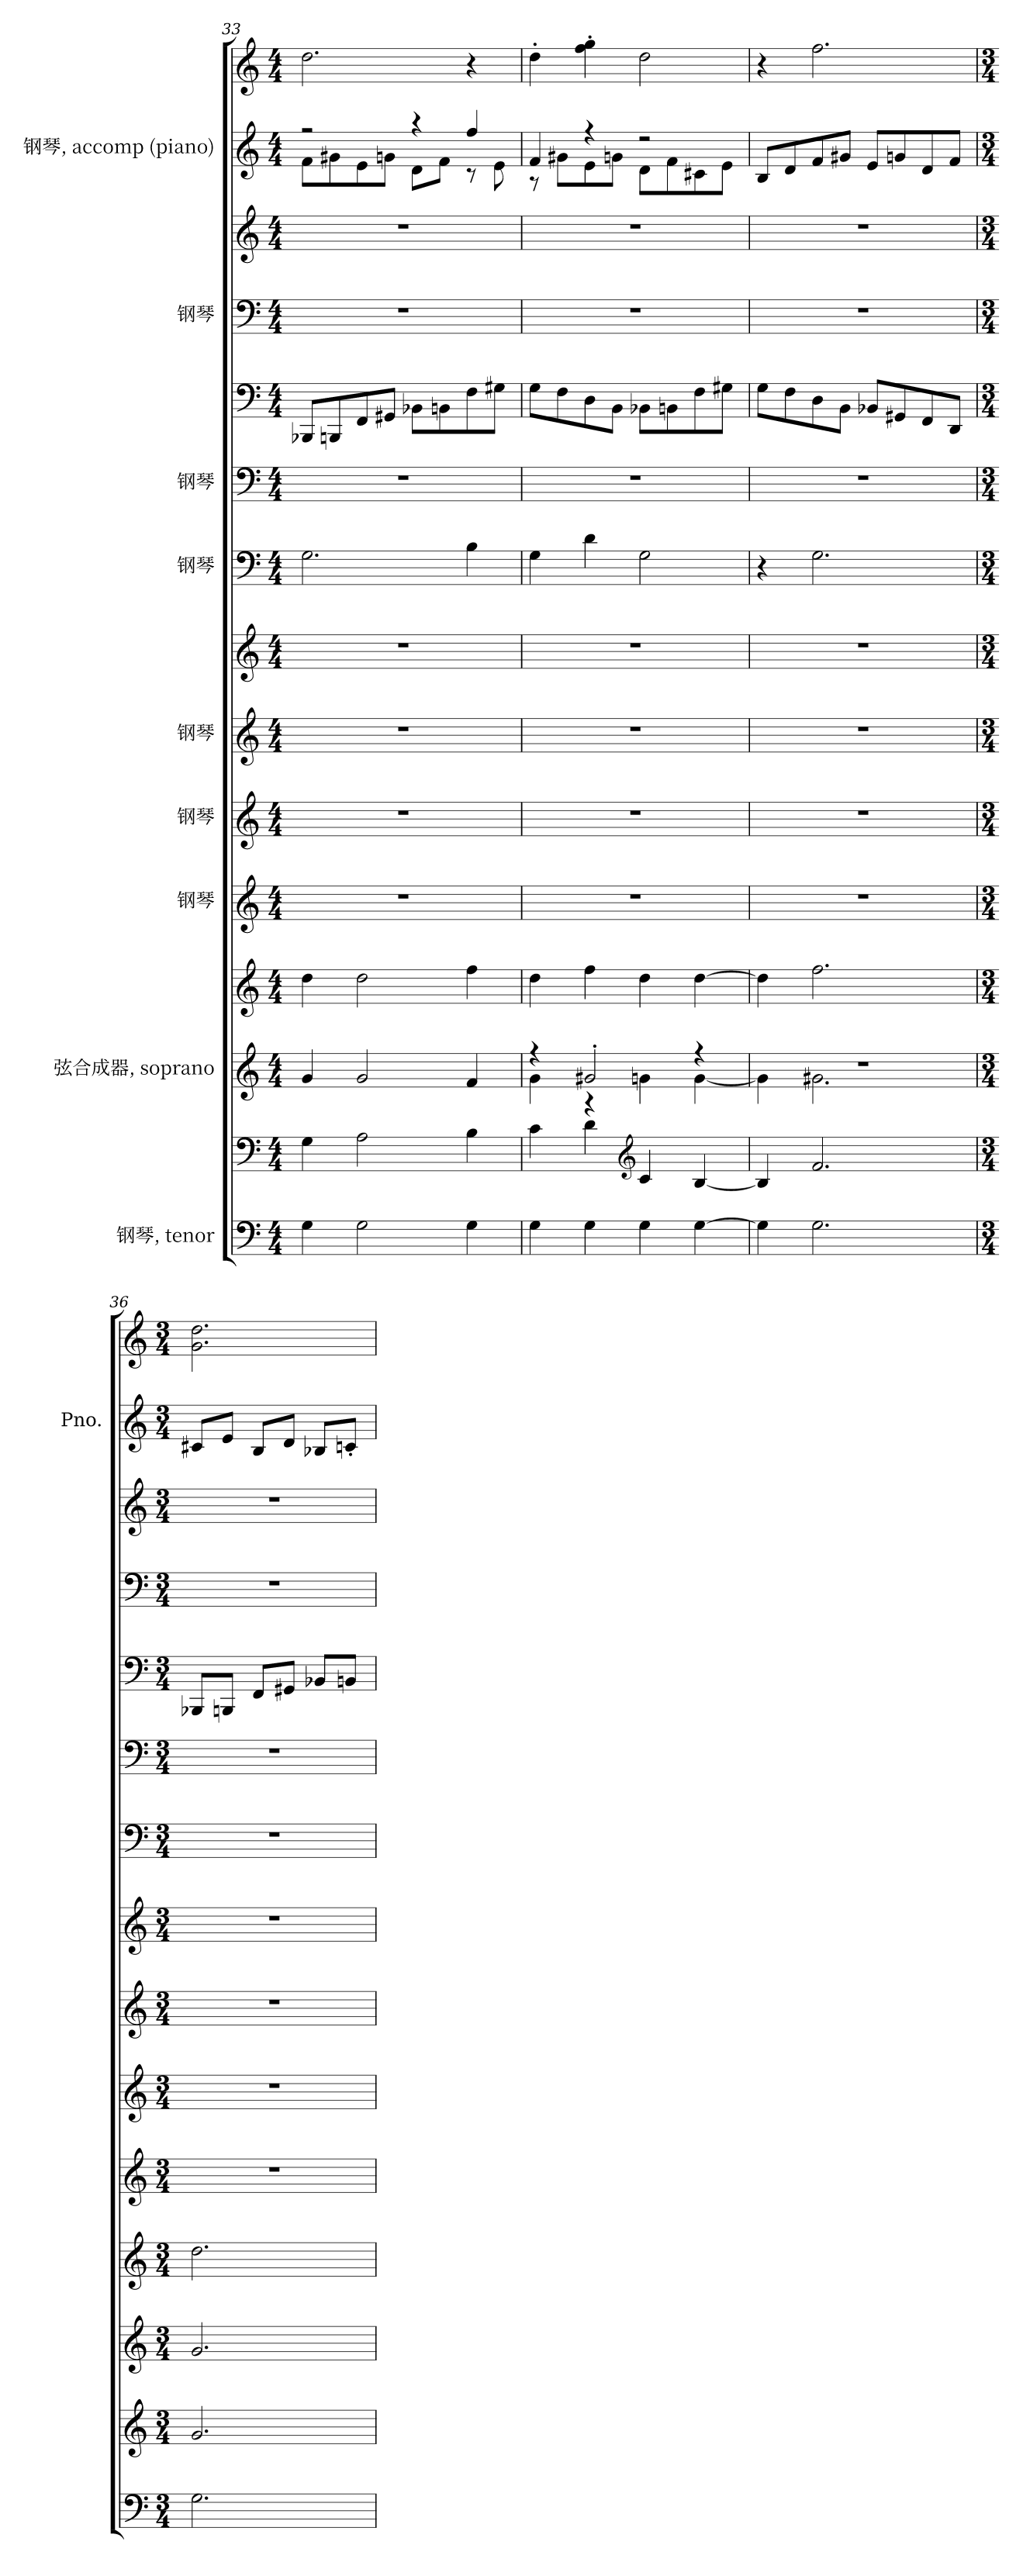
**kern	**kern	**kern	**kern	**kern	**kern	**kern	**kern	**kern	**kern	**kern	**kern	**kern	**kern	**kern
*part9	*part9	*part8	*part8	*part7	*part6	*part5	*part5	*part4	*part3	*part3	*part2	*part2	*part1	*part1
*staff15	*staff14	*staff13	*staff12	*staff11	*staff10	*staff9	*staff8	*staff7	*staff6	*staff5	*staff4	*staff3	*staff2	*staff1
*I"钢琴, tenor	*	*I"弦合成器, soprano	*	*I"钢琴	*I"钢琴	*I"钢琴	*	*I"钢琴	*I"钢琴	*	*I"钢琴	*	*I"钢琴, accomp (piano)	*
*	*	*	*	*	*	*	*	*	*	*	*	*	*I'Pno.	*
!!LO:PB:g=z
*clefF4	*clefF4	*clefG2	*clefG2	*clefG2	*clefG2	*clefG2	*clefG2	*clefF4	*clefF4	*clefF4	*clefF4	*clefG2	*clefG2	*clefG2
*k[]	*k[]	*k[]	*k[]	*k[]	*k[]	*k[]	*k[]	*k[]	*k[]	*k[]	*k[]	*k[]	*k[]	*k[]
*M4/4	*M4/4	*M4/4	*M4/4	*M4/4	*M4/4	*M4/4	*M4/4	*M4/4	*M4/4	*M4/4	*M4/4	*M4/4	*M4/4	*M4/4
=33	=33	=33	=33	=33	=33	=33	=33	=33	=33	=33	=33	=33	=33	=33
*	*	*	*	*	*	*	*	*	*	*	*	*	*^	*
4G\	4G\	4g/	4dd\	1r	1r	1r	1r	2.G\	1r	8BBB-X/L	1r	1r	2r	8f\L	2.dd\
.	.	.	.	.	.	.	.	.	.	8BBBn/	.	.	.	8g#X\	.
2G\	2A\	2g/	2dd\	.	.	.	.	.	.	8FF/	.	.	.	8e\	.
.	.	.	.	.	.	.	.	.	.	8GG#X/J	.	.	.	8gn\J	.
.	.	.	.	.	.	.	.	.	.	8BB-X\L	.	.	4r	8d\L	.
.	.	.	.	.	.	.	.	.	.	8BBn\	.	.	.	8f\J	.
4G\	4B\	4f/	4ff\	.	.	.	.	4B\	.	8F\	.	.	4ff/	8r	4r
.	.	.	.	.	.	.	.	.	.	8G#X\J	.	.	.	8e\	.
=34	=34	=34	=34	=34	=34	=34	=34	=34	=34	=34	=34	=34	=34	=34	=34
*	*	*^	*	*	*	*	*	*	*	*	*	*	*	*	*
4G\	4c\	4r	4g\	4dd\	1r	1r	1r	1r	4G\	1r	8G\L	1r	1r	4f/	8r	4dd'\
.	.	.	.	.	.	.	.	.	.	.	8F\	.	.	.	8g#X\L	.
4G\	4d\	2g#X'/	4r	4ff\	.	.	.	.	4d\	.	8D\	.	.	4r	8e\	4ff\' 4gg\'
.	.	.	.	.	.	.	.	.	.	.	8BB\J	.	.	.	8gn\J	.
*	*clefG2	*	*	*	*	*	*	*	*	*	*	*	*	*	*	*
4G\	4c/	.	4gn\	4dd\	.	.	.	.	2G\	.	8BB-X\L	.	.	2r	8d\L	2dd\
.	.	.	.	.	.	.	.	.	.	.	8BBn\	.	.	.	8f\	.
[4G\	[4B/	4r	[4g\	[4dd\	.	.	.	.	.	.	8F\	.	.	.	8c#X\	.
.	.	.	.	.	.	.	.	.	.	.	8G#X\J	.	.	.	8e\J	.
*	*	*	*	*	*	*	*	*	*	*	*	*	*	*v	*v	*
=35	=35	=35	=35	=35	=35	=35	=35	=35	=35	=35	=35	=35	=35	=35	=35
4G\]	4B/]	1r	4g\]	4dd\]	1r	1r	1r	1r	4r	1r	8G\L	1r	1r	8B/L	4r
.	.	.	.	.	.	.	.	.	.	.	8F\	.	.	8d/	.
2.G\	2.f/	.	2.g#X\	2.ff\	.	.	.	.	2.G\	.	8D\	.	.	8f/	2.ff\
.	.	.	.	.	.	.	.	.	.	.	8BB\J	.	.	8g#X/J	.
.	.	.	.	.	.	.	.	.	.	.	8BB-X/L	.	.	8e/L	.
.	.	.	.	.	.	.	.	.	.	.	8GG#X/	.	.	8gn/	.
.	.	.	.	.	.	.	.	.	.	.	8FF/	.	.	8d/	.
.	.	.	.	.	.	.	.	.	.	.	8DD/J	.	.	8f/J	.
*	*	*v	*v	*	*	*	*	*	*	*	*	*	*	*	*
!!LO:PB:g=z
=36	=36	=36	=36	=36	=36	=36	=36	=36	=36	=36	=36	=36	=36	=36
*M3/4	*M3/4	*M3/4	*M3/4	*M3/4	*M3/4	*M3/4	*M3/4	*M3/4	*M3/4	*M3/4	*M3/4	*M3/4	*M3/4	*M3/4
2.G\	2.g/	2.g/	2.dd\	2.r	2.r	2.r	2.r	2.r	2.r	8BBB-X/L	2.r	2.r	8c#X/L	2.g\ 2.dd\
.	.	.	.	.	.	.	.	.	.	8BBBn/J	.	.	8e/J	.
.	.	.	.	.	.	.	.	.	.	8FF/L	.	.	8B/L	.
.	.	.	.	.	.	.	.	.	.	8GG#X/J	.	.	8d/J	.
.	.	.	.	.	.	.	.	.	.	8BB-X/L	.	.	8B-X/L	.
.	.	.	.	.	.	.	.	.	.	8BBn/J	.	.	8cn'/J	.
=	=	=	=	=	=	=	=	=	=	=	=	=	=	=
*-	*-	*-	*-	*-	*-	*-	*-	*-	*-	*-	*-	*-	*-	*-
